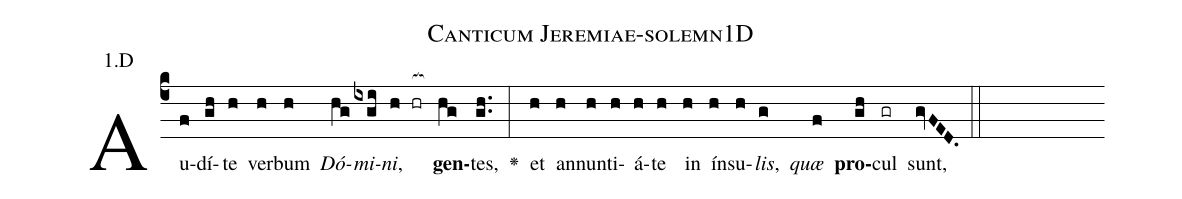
name: Canticum Jeremiae-solemn1D;
annotation: 1.D;
%%
(c4)Au(f)dí(gh)te(h) ver(h)bum(h) <i>Dó</i>(hg)<i>mi</i>(ixgi)<i>ni</i>,(h hr[ocb:1{]) <b>gen</b>(hg[ocb:0}])tes,(gh..) <v>\greheightstar</v>(:) et(h) an(h)nun(h)ti(h)á(h)te(h) in(h) ín(h)su(h)<i>lis</i>,(g) <i>quæ</i>(f) <b>pro</b>(gh)cul(gr) sunt,(gvFED.) (::)


%E(h) u(h) o(g) u(f) a(gh) e.(gvFED.) (::)
